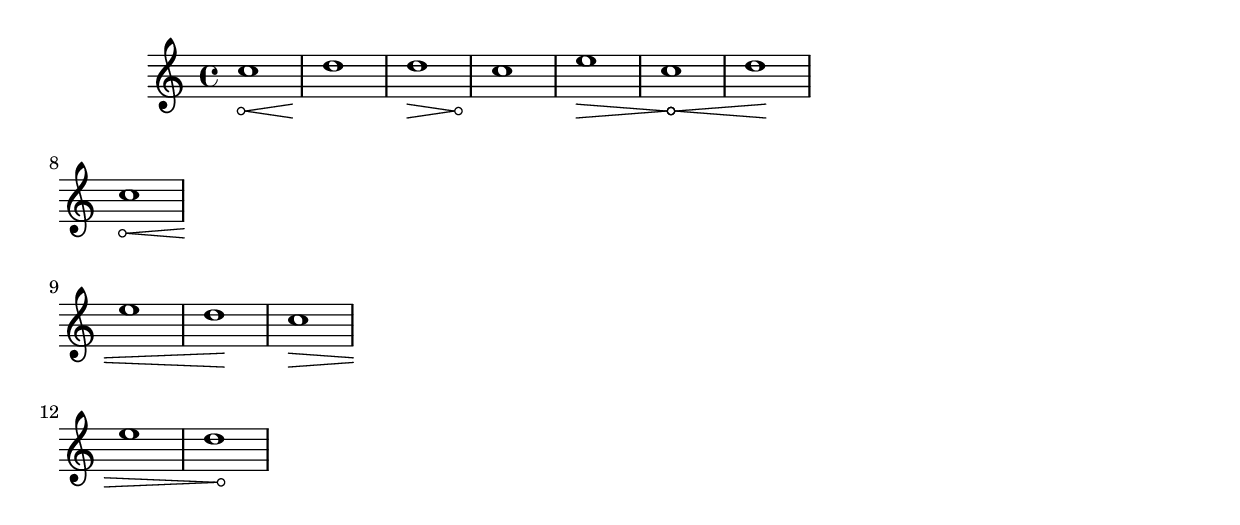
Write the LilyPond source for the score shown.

\version "2.12.0"

\header {

  texidoc = "Hairpins can have circled tips. A decrescendo del niente
followed by a crescendo al niente should only print one circle."

}

\layout { ragged-right = ##t } 

\relative c'' {
  \override Hairpin #'circled-tip = ##t
  c1\< d\! d\> c\!
  \override Hairpin #'to-barline = ##f
  e\> c\< d\! \break
  c\< \break
  e d\! c\> \break
  e d\!
}

